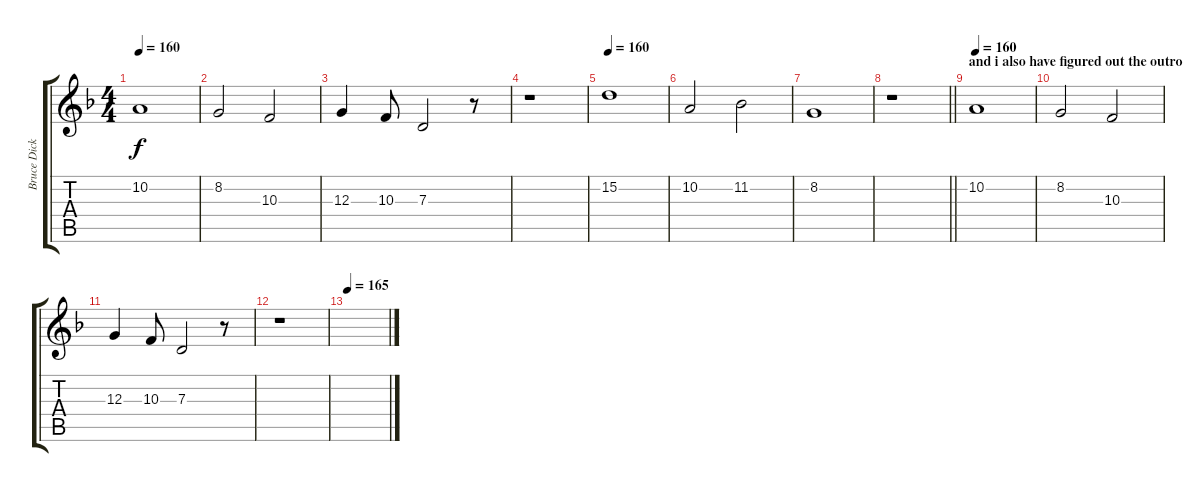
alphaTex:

\track ("Bruce Dickinson" "Bruce Dick") {instrument cello}
\staff {score tabs}
\tuning (E4 B3 G3 D3 A2 E2) {hide}
\ts (4 4)
\tempo 160
\clef g2
\ks f
10.2.1{dy f} |
8.2.2 10.3.2 |
12.3.4 10.3.8 7.3.2 r.8 |
r.1 |
\tempo 160
15.2.1 |
10.2.2 11.2.2 |
8.2.1 |
\barLineRight lightlight
r.1 |
\section ("" "and i also have figured out the outro")
\tempo 160
10.2.1 |
8.2.2 10.3.2 |
12.3.4 10.3.8 7.3.2 r.8 |
r.1 |
\tempo 165
